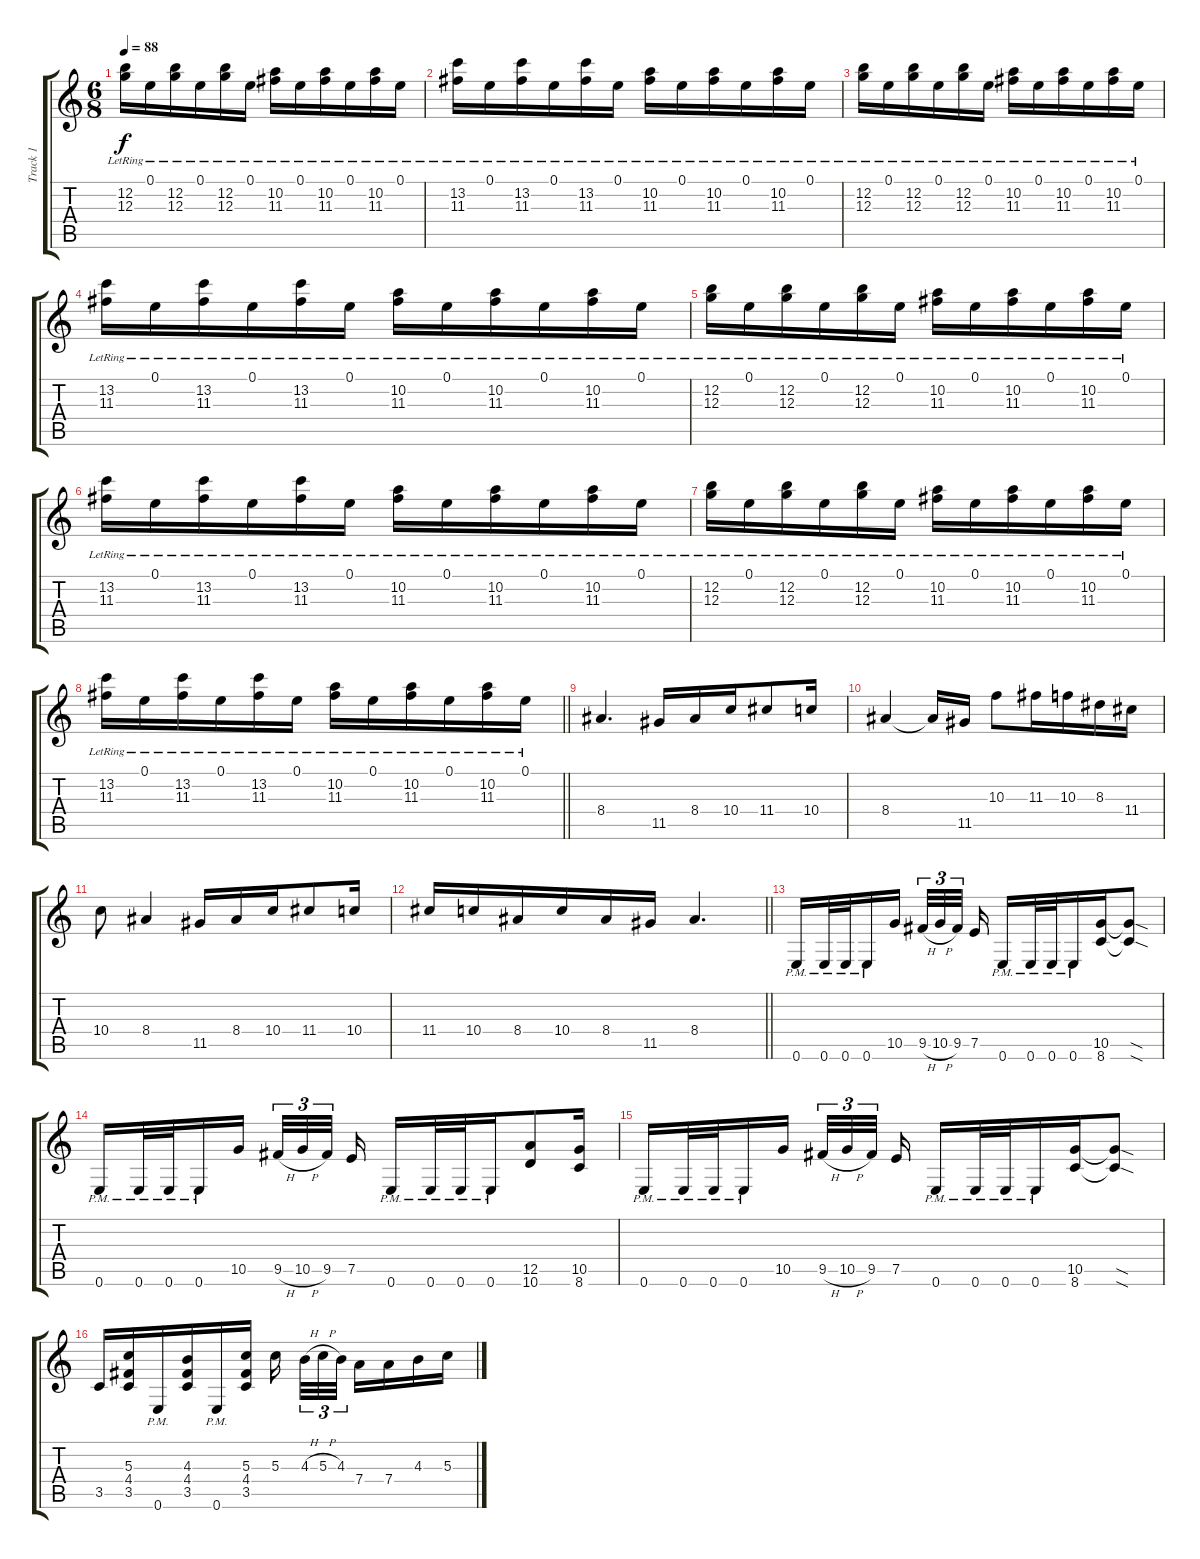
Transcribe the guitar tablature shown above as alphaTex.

\track ("Track 1" "Track 1") {instrument electricguitarclean}
\staff {score tabs}
\tuning (E4 B3 G3 D3 A2 E2) {hide}
\ts (6 8)
\tempo 88
\clef g2
\ks c
(12.2{lr} 12.3{lr}).16{dy f instrument electricguitarclean} 0.1{lr}.16 (12.2{lr} 12.3{lr}).16 0.1{lr}.16 (12.2{lr} 12.3{lr}).16 0.1{lr}.16 (10.2{lr} 11.3{lr}).16 0.1{lr}.16 (10.2{lr} 11.3{lr}).16 0.1{lr}.16 (10.2{lr} 11.3{lr}).16 0.1{lr}.16 |
(13.2{lr} 11.3{lr}).16 0.1{lr}.16 (13.2{lr} 11.3{lr}).16 0.1{lr}.16 (13.2{lr} 11.3{lr}).16 0.1{lr}.16 (10.2{lr} 11.3{lr}).16 0.1{lr}.16 (10.2{lr} 11.3{lr}).16 0.1{lr}.16 (10.2{lr} 11.3{lr}).16 0.1{lr}.16 |
(12.2{lr} 12.3{lr}).16 0.1{lr}.16 (12.2{lr} 12.3{lr}).16 0.1{lr}.16 (12.2{lr} 12.3{lr}).16 0.1{lr}.16 (10.2{lr} 11.3{lr}).16 0.1{lr}.16 (10.2{lr} 11.3{lr}).16 0.1{lr}.16 (10.2{lr} 11.3{lr}).16 0.1{lr}.16 |
(13.2{lr} 11.3{lr}).16 0.1{lr}.16 (13.2{lr} 11.3{lr}).16 0.1{lr}.16 (13.2{lr} 11.3{lr}).16 0.1{lr}.16 (10.2{lr} 11.3{lr}).16 0.1{lr}.16 (10.2{lr} 11.3{lr}).16 0.1{lr}.16 (10.2{lr} 11.3{lr}).16 0.1{lr}.16 |
(12.2{lr} 12.3{lr}).16 0.1{lr}.16 (12.2{lr} 12.3{lr}).16 0.1{lr}.16 (12.2{lr} 12.3{lr}).16 0.1{lr}.16 (10.2{lr} 11.3{lr}).16 0.1{lr}.16 (10.2{lr} 11.3{lr}).16 0.1{lr}.16 (10.2{lr} 11.3{lr}).16 0.1{lr}.16 |
(13.2{lr} 11.3{lr}).16 0.1{lr}.16 (13.2{lr} 11.3{lr}).16 0.1{lr}.16 (13.2{lr} 11.3{lr}).16 0.1{lr}.16 (10.2{lr} 11.3{lr}).16 0.1{lr}.16 (10.2{lr} 11.3{lr}).16 0.1{lr}.16 (10.2{lr} 11.3{lr}).16 0.1{lr}.16 |
(12.2{lr} 12.3{lr}).16 0.1{lr}.16 (12.2{lr} 12.3{lr}).16 0.1{lr}.16 (12.2{lr} 12.3{lr}).16 0.1{lr}.16 (10.2{lr} 11.3{lr}).16 0.1{lr}.16 (10.2{lr} 11.3{lr}).16 0.1{lr}.16 (10.2{lr} 11.3{lr}).16 0.1{lr}.16 |
\barLineRight lightlight
(13.2{lr} 11.3{lr}).16 0.1{lr}.16 (13.2{lr} 11.3{lr}).16 0.1{lr}.16 (13.2{lr} 11.3{lr}).16 0.1{lr}.16 (10.2{lr} 11.3{lr}).16 0.1{lr}.16 (10.2{lr} 11.3{lr}).16 0.1{lr}.16 (10.2{lr} 11.3{lr}).16 0.1{lr}.16 |
8.4.4{d instrument distortionguitar} 11.5.16 8.4.16 10.4.16 11.4.8 10.4.16 |
8.4.4 8.4{t}.16 11.5.16 10.3.8 11.3.16 10.3.16 8.3.16 11.4.16 |
10.4.8 8.4.4 11.5.16 8.4.16 10.4.16 11.4.8 10.4.16 |
\barLineRight lightlight
11.4.16 10.4.16 8.4.16 10.4.16 8.4.16 11.5.16 8.4.4{d} |
0.6{pm}.16 0.6{pm}.32 0.6{pm}.32 0.6{pm}.16 10.5.16{beam splitsecondary} 9.5{h}.32{tu (3 2)} 10.5{h}.32{tu (3 2)} 9.5.32{tu (3 2) beam splitsecondary} 7.5.16 0.6{pm}.16 0.6{pm}.32 0.6{pm}.32 0.6{pm}.16 (10.5 8.6).16 (10.5{sod t} 8.6{sod t}).8 |
0.6{pm}.16 0.6{pm}.32 0.6{pm}.32 0.6{pm}.16 10.5.16{beam splitsecondary} 9.5{h}.32{tu (3 2)} 10.5{h}.32{tu (3 2)} 9.5.32{tu (3 2) beam splitsecondary} 7.5.16 0.6{pm}.16 0.6{pm}.32 0.6{pm}.32 0.6{pm}.16 (12.5 10.6).8 (10.5 8.6).16 |
0.6{pm}.16 0.6{pm}.32 0.6{pm}.32 0.6{pm}.16 10.5.16{beam splitsecondary} 9.5{h}.32{tu (3 2)} 10.5{h}.32{tu (3 2)} 9.5.32{tu (3 2) beam splitsecondary} 7.5.16 0.6{pm}.16 0.6{pm}.32 0.6{pm}.32 0.6{pm}.16 (10.5 8.6).16 (10.5{sod t} 8.6{sod t}).8 |
3.5.16 (5.3 4.4 3.5).16 0.6{pm}.16 (4.3 4.4 3.5).16 0.6{pm}.16 (5.3 4.4 3.5).16 5.3.16{beam splitsecondary} 4.3{h}.32{tu (3 2)} 5.3{h}.32{tu (3 2)} 4.3.32{tu (3 2) beam splitsecondary} 7.4.16 7.4.16 4.3.16 5.3.16
